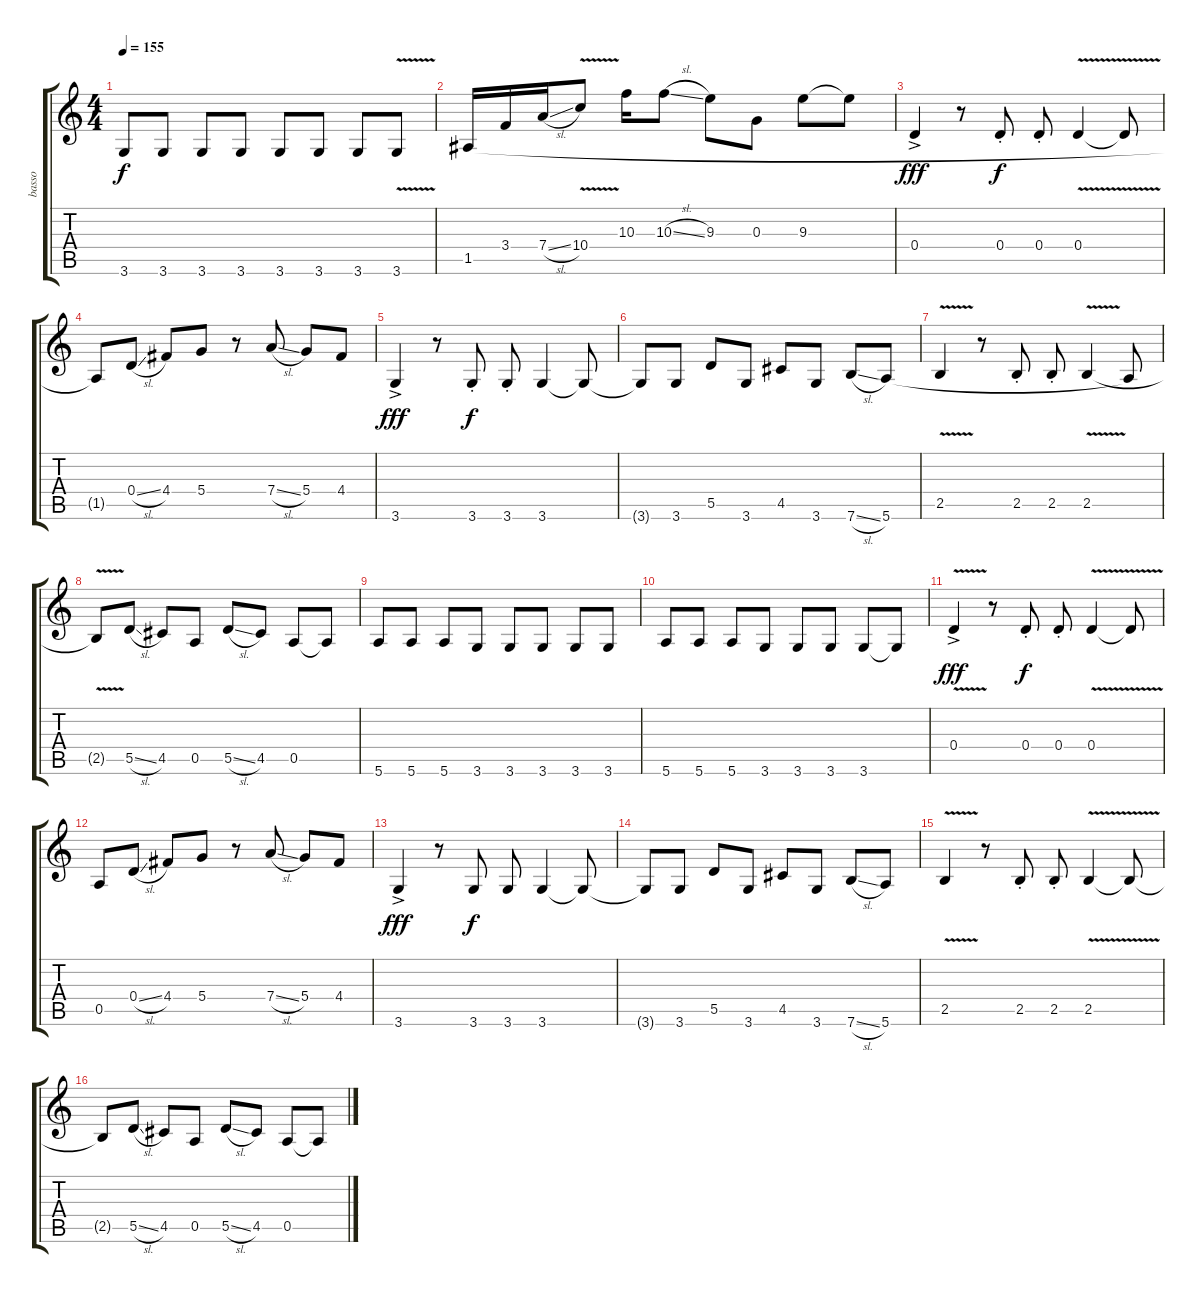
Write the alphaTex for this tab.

\track ("basso" "basso") {instrument electricbasspick}
\staff {score tabs}
\tuning (E4 B3 G3 D3 A2 E2) {hide}
\ts (4 4)
\tempo 155
\clef g2
\ks c
3.6{t}.8{dy f} 3.6.8 3.6.8 3.6.8 3.6.8 3.6.8 3.6.8 3.6{v}.8 |
1.5.16 3.4.16 7.4{sl}.16 10.4{v}.8 10.3.16 10.3{sl}.8 9.3.8 0.3.8 9.3.8 9.3{t}.8 |
0.4{ac}.4{dy fff} r.8 0.4{st}.8{dy f} 0.4{st}.8 0.4{v}.4 0.4{t}.8 |
1.5{t}.8 0.4{sl}.8 4.4.8 5.4.8 r.8 7.4{sl}.8 5.4.8 4.4.8 |
3.6{ac}.4{dy fff} r.8 3.6{st}.8{dy f} 3.6{st}.8 3.6.4 3.6{t}.8 |
3.6{t}.8 3.6.8 5.5.8 3.6.8 4.5.8 3.6.8 7.6{sl}.8 5.6.8 |
2.5{v}.4 r.8 2.5{st}.8 2.5{st}.8 2.5{v}.4 5.6{t}.8 |
2.5{t}.8 5.5{sl}.8 4.5.8 0.5.8 5.5{sl}.8 4.5.8 0.5.8 0.5{t}.8 |
5.6.8 5.6.8 5.6.8 3.6.8 3.6.8 3.6.8 3.6.8 3.6.8 |
5.6.8 5.6.8 5.6.8 3.6.8 3.6.8 3.6.8 3.6.8 3.6{t}.8 |
0.4{v ac}.4{dy fff} r.8 0.4{st}.8{dy f} 0.4{st}.8 0.4{v}.4 0.4{t}.8 |
0.5.8 0.4{sl}.8 4.4.8 5.4.8 r.8 7.4{sl}.8 5.4.8 4.4.8 |
3.6{ac}.4{dy fff} r.8 3.6.8{dy f} 3.6.8 3.6.4 3.6{t}.8 |
3.6{t}.8 3.6.8 5.5.8 3.6.8 4.5.8 3.6.8 7.6{sl}.8 5.6.8 |
2.5{v}.4 r.8 2.5{st}.8 2.5{st}.8 2.5{v}.4 2.5{t}.8 |
2.5{t}.8 5.5{sl}.8 4.5.8 0.5.8 5.5{sl}.8 4.5.8 0.5.8 0.5{t}.8
